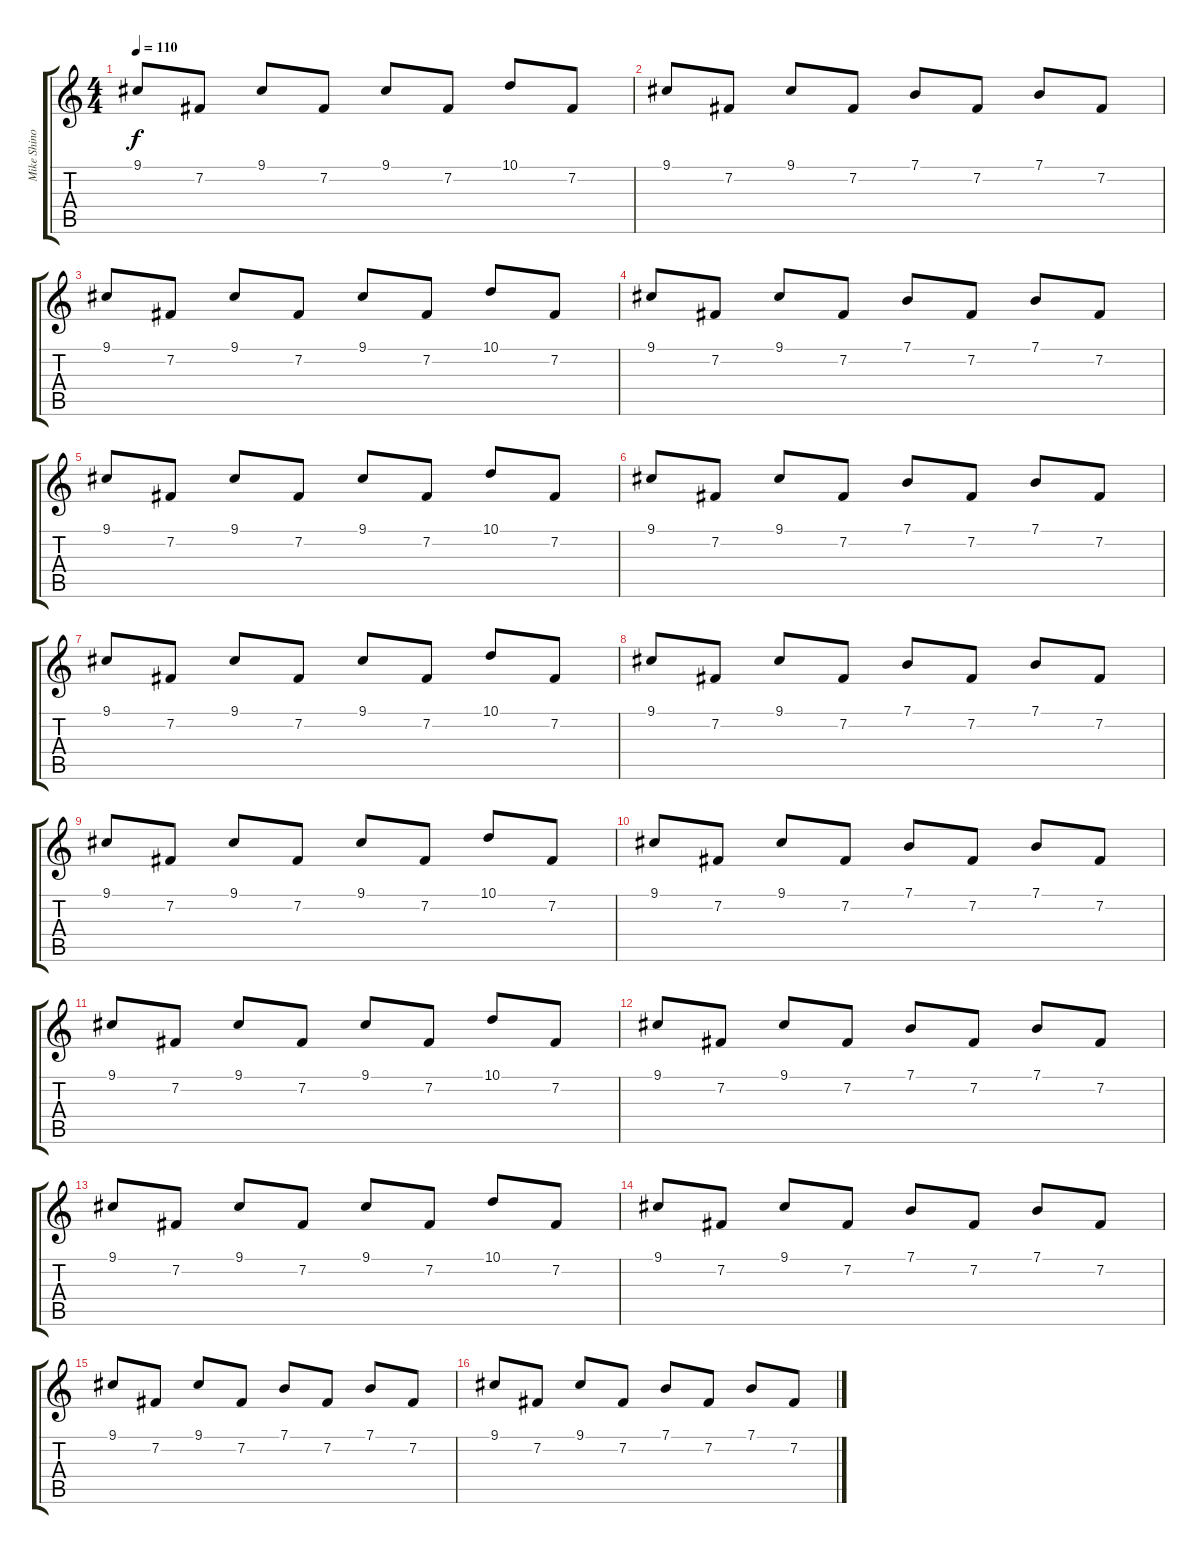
\track ("Mike Shinoda (Piano)" "Mike Shino") {instrument acousticgrandpiano}
\staff {score tabs}
\tuning (E4 B3 G3 D3 A2 E2) {hide}
\ts (4 4)
\tempo 110
\clef g2
\ks c
9.1.8{dy f} 7.2.8 9.1.8 7.2.8 9.1.8 7.2.8 10.1.8 7.2.8 |
9.1.8 7.2.8 9.1.8 7.2.8 7.1.8 7.2.8 7.1.8 7.2.8 |
9.1.8 7.2.8 9.1.8 7.2.8 9.1.8 7.2.8 10.1.8 7.2.8 |
9.1.8 7.2.8 9.1.8 7.2.8 7.1.8 7.2.8 7.1.8 7.2.8 |
9.1.8 7.2.8 9.1.8 7.2.8 9.1.8 7.2.8 10.1.8 7.2.8 |
9.1.8 7.2.8 9.1.8 7.2.8 7.1.8 7.2.8 7.1.8 7.2.8 |
9.1.8 7.2.8 9.1.8 7.2.8 9.1.8 7.2.8 10.1.8 7.2.8 |
9.1.8 7.2.8 9.1.8 7.2.8 7.1.8 7.2.8 7.1.8 7.2.8 |
9.1.8 7.2.8 9.1.8 7.2.8 9.1.8 7.2.8 10.1.8 7.2.8 |
9.1.8 7.2.8 9.1.8 7.2.8 7.1.8 7.2.8 7.1.8 7.2.8 |
9.1.8 7.2.8 9.1.8 7.2.8 9.1.8 7.2.8 10.1.8 7.2.8 |
9.1.8 7.2.8 9.1.8 7.2.8 7.1.8 7.2.8 7.1.8 7.2.8 |
9.1.8 7.2.8 9.1.8 7.2.8 9.1.8 7.2.8 10.1.8 7.2.8 |
9.1.8 7.2.8 9.1.8 7.2.8 7.1.8 7.2.8 7.1.8 7.2.8 |
9.1.8 7.2.8 9.1.8 7.2.8 7.1.8 7.2.8 7.1.8 7.2.8 |
9.1.8 7.2.8 9.1.8 7.2.8 7.1.8 7.2.8 7.1.8 7.2.8
